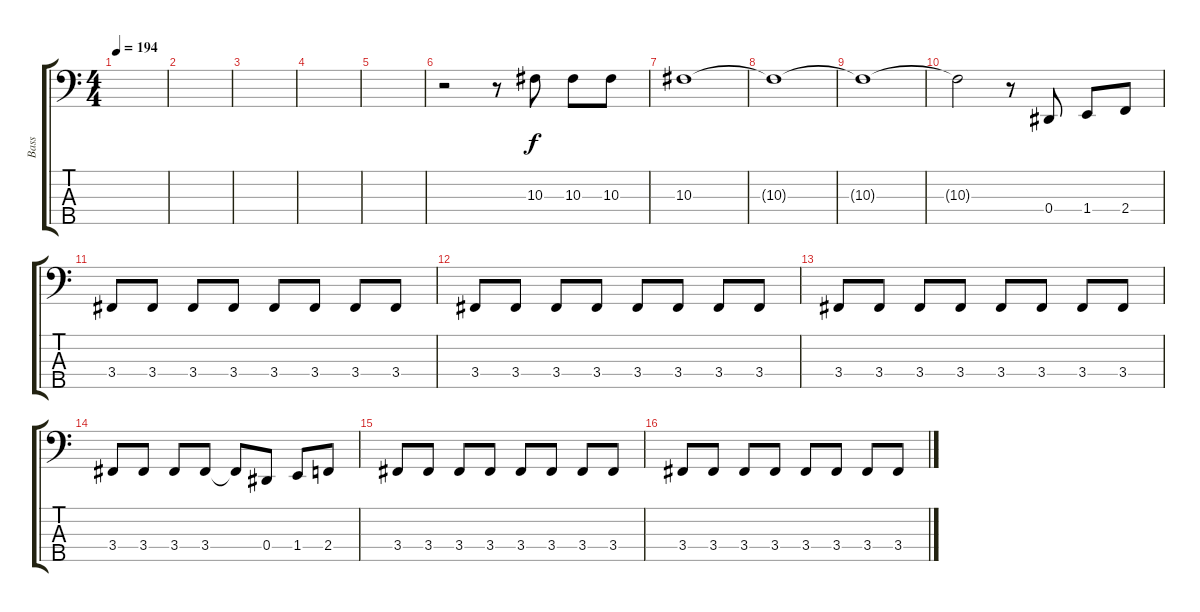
\track ("Bass" "Bass") {instrument electricbasspick}
\staff {score tabs}
\tuning (Gb2 Db2 Ab1 Eb1 Bb0) {hide}
\ts (4 4)
\tempo 194
\clef f4
\ks c
|
|
|
|
|
r.2 r.8 10.3.8 10.3.8 10.3.8 |
10.3.1 |
10.3{t}.1 |
10.3{t}.1 |
10.3{t}.2 r.8 0.4.8 1.4.8 2.4.8 |
3.4.8 3.4.8 3.4.8 3.4.8 3.4.8 3.4.8 3.4.8 3.4.8 |
3.4.8 3.4.8 3.4.8 3.4.8 3.4.8 3.4.8 3.4.8 3.4.8 |
3.4.8 3.4.8 3.4.8 3.4.8 3.4.8 3.4.8 3.4.8 3.4.8 |
3.4.8 3.4.8 3.4.8 3.4.8 3.4{t}.8 0.4.8 1.4.8 2.4.8 |
3.4.8 3.4.8 3.4.8 3.4.8 3.4.8 3.4.8 3.4.8 3.4.8 |
3.4.8 3.4.8 3.4.8 3.4.8 3.4.8 3.4.8 3.4.8 3.4.8
